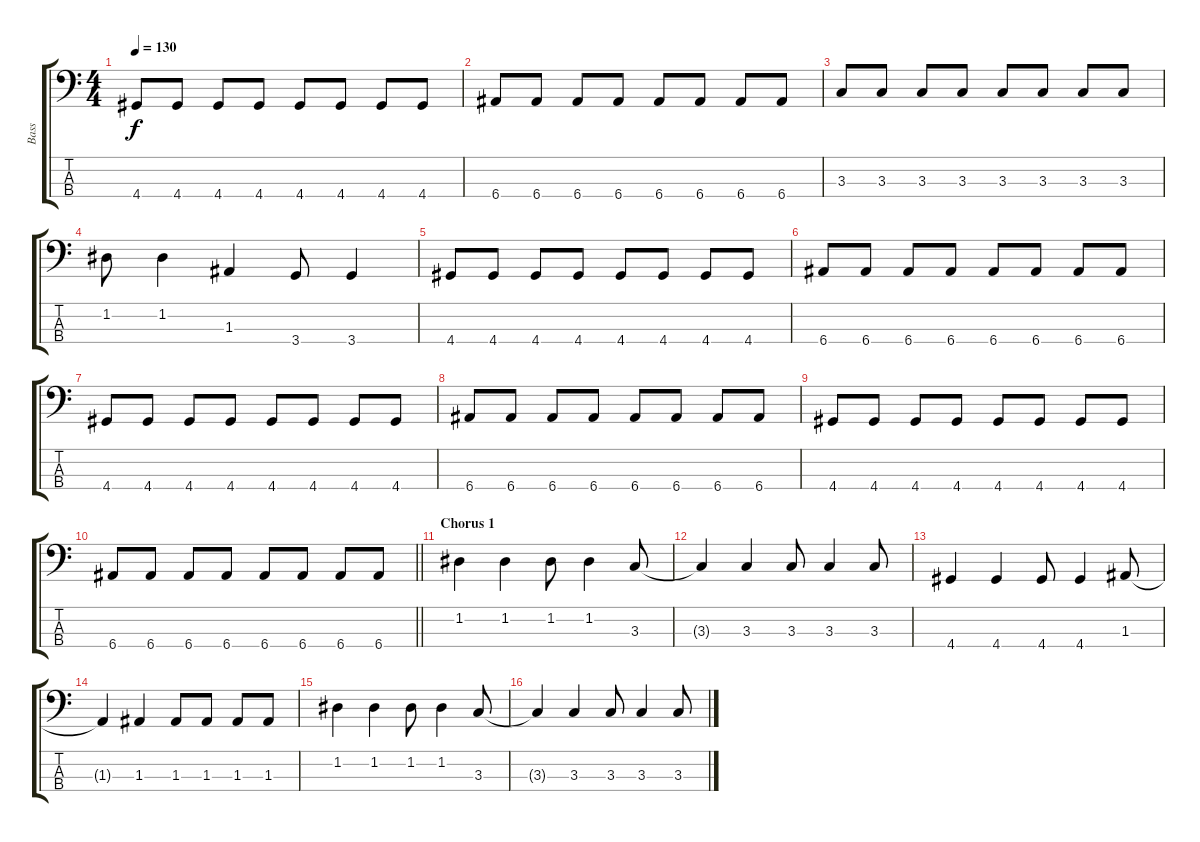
\track ("Bass" "Bass") {instrument electricbasspick}
\staff {score tabs}
\tuning (G2 D2 A1 E1) {hide}
\ts (4 4)
\tempo 130
\clef f4
\ks c
4.4.8{dy f} 4.4.8 4.4.8 4.4.8 4.4.8 4.4.8 4.4.8 4.4.8 |
6.4.8 6.4.8 6.4.8 6.4.8 6.4.8 6.4.8 6.4.8 6.4.8 |
3.3.8 3.3.8 3.3.8 3.3.8 3.3.8 3.3.8 3.3.8 3.3.8 |
1.2.8 1.2.4 1.3.4 3.4.8 3.4.4 |
4.4.8 4.4.8 4.4.8 4.4.8 4.4.8 4.4.8 4.4.8 4.4.8 |
6.4.8 6.4.8 6.4.8 6.4.8 6.4.8 6.4.8 6.4.8 6.4.8 |
4.4.8 4.4.8 4.4.8 4.4.8 4.4.8 4.4.8 4.4.8 4.4.8 |
6.4.8 6.4.8 6.4.8 6.4.8 6.4.8 6.4.8 6.4.8 6.4.8 |
4.4.8 4.4.8 4.4.8 4.4.8 4.4.8 4.4.8 4.4.8 4.4.8 |
\barLineRight lightlight
6.4.8 6.4.8 6.4.8 6.4.8 6.4.8 6.4.8 6.4.8 6.4.8 |
\section ("" "Chorus 1")
1.2.4 1.2.4 1.2.8 1.2.4 3.3.8 |
3.3{t}.4 3.3.4 3.3.8 3.3.4 3.3.8 |
4.4.4 4.4.4 4.4.8 4.4.4 1.3.8 |
1.3{t}.4 1.3.4 1.3.8 1.3.8 1.3.8 1.3.8 |
1.2.4 1.2.4 1.2.8 1.2.4 3.3.8 |
3.3{t}.4 3.3.4 3.3.8 3.3.4 3.3.8
